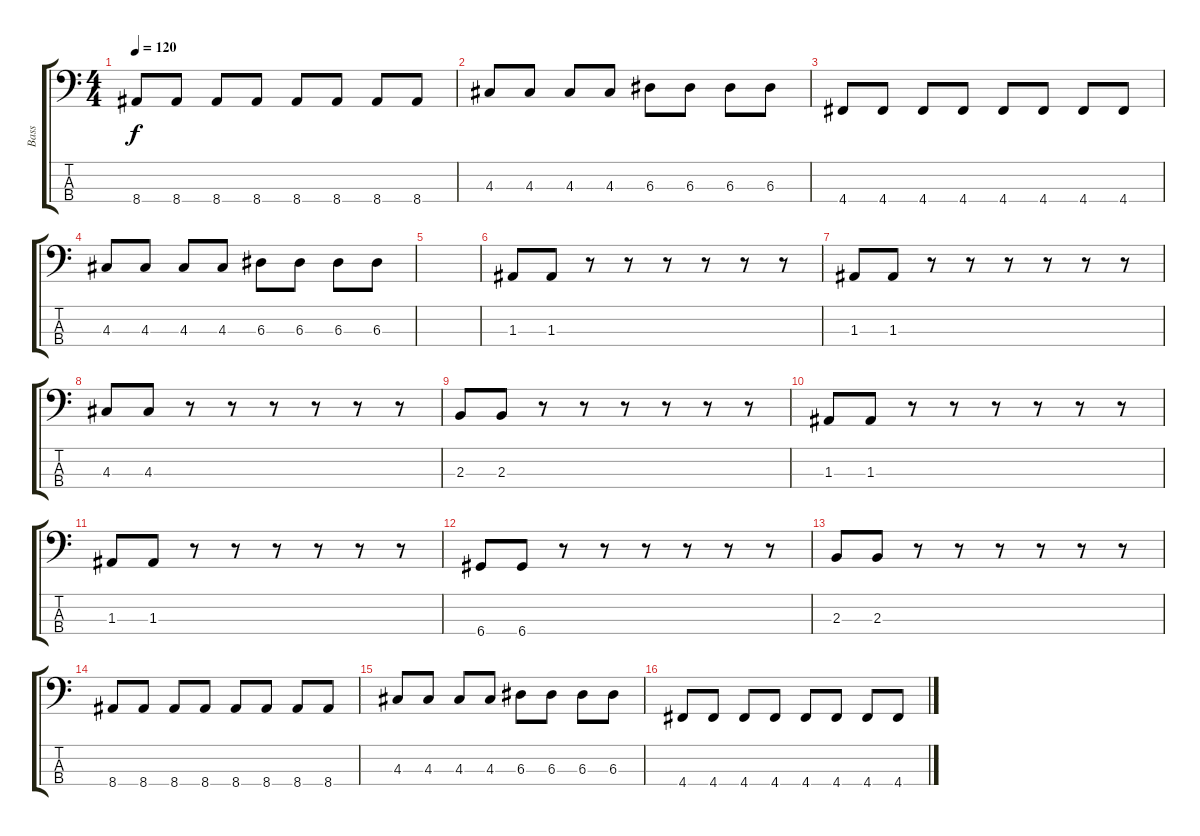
\track ("Bass" "Bass") {instrument electricbassfinger}
\staff {score tabs}
\tuning (G2 D2 A1 D1) {hide}
\ts (4 4)
\tempo 120
\clef f4
\ks c
8.4.8{dy f} 8.4.8 8.4.8 8.4.8 8.4.8 8.4.8 8.4.8 8.4.8 |
4.3.8 4.3.8 4.3.8 4.3.8 6.3.8 6.3.8 6.3.8 6.3.8 |
4.4.8 4.4.8 4.4.8 4.4.8 4.4.8 4.4.8 4.4.8 4.4.8 |
4.3.8 4.3.8 4.3.8 4.3.8 6.3.8 6.3.8 6.3.8 6.3.8 |
|
1.3.8 1.3.8 r.8 r.8 r.8 r.8 r.8 r.8 |
1.3.8 1.3.8 r.8 r.8 r.8 r.8 r.8 r.8 |
4.3.8 4.3.8 r.8 r.8 r.8 r.8 r.8 r.8 |
2.3.8 2.3.8 r.8 r.8 r.8 r.8 r.8 r.8 |
1.3.8 1.3.8 r.8 r.8 r.8 r.8 r.8 r.8 |
1.3.8 1.3.8 r.8 r.8 r.8 r.8 r.8 r.8 |
6.4.8 6.4.8 r.8 r.8 r.8 r.8 r.8 r.8 |
2.3.8 2.3.8 r.8 r.8 r.8 r.8 r.8 r.8 |
8.4.8 8.4.8 8.4.8 8.4.8 8.4.8 8.4.8 8.4.8 8.4.8 |
4.3.8 4.3.8 4.3.8 4.3.8 6.3.8 6.3.8 6.3.8 6.3.8 |
4.4.8 4.4.8 4.4.8 4.4.8 4.4.8 4.4.8 4.4.8 4.4.8
